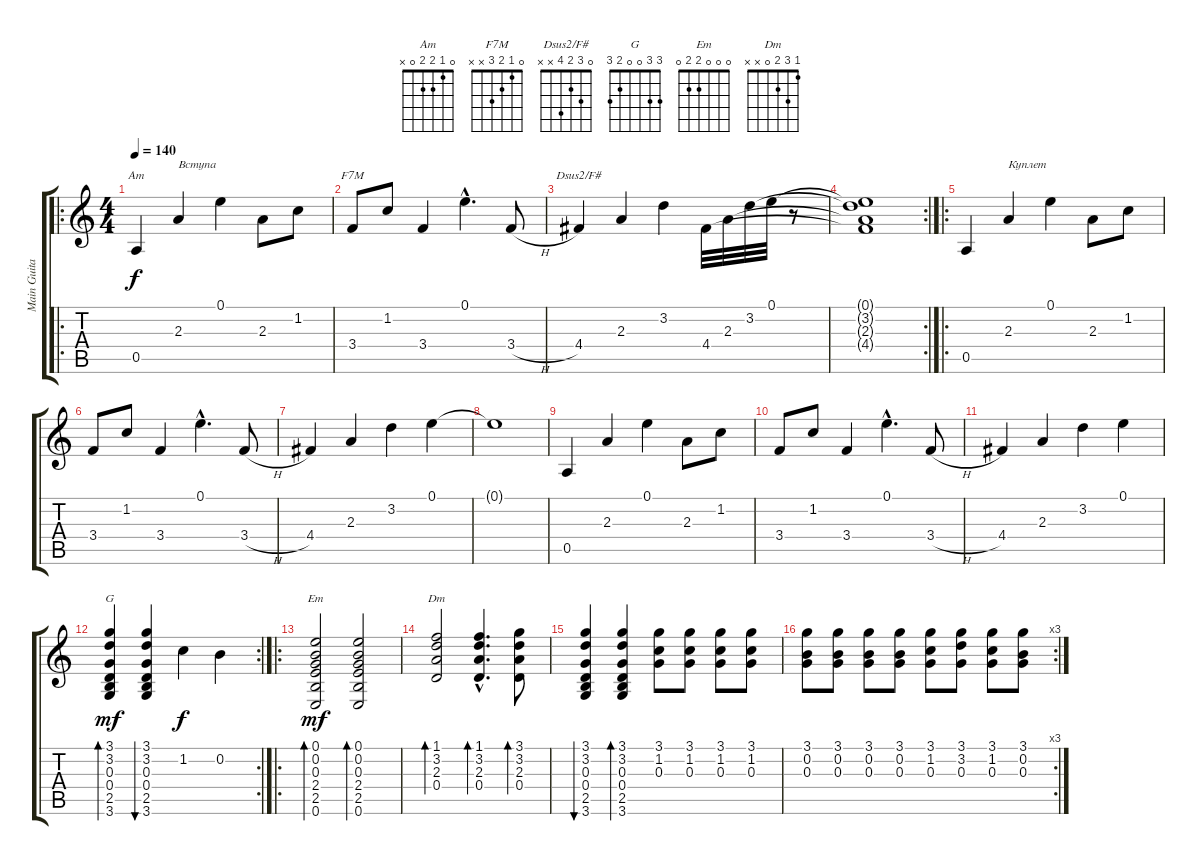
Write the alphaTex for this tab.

\track ("Main Guitat Rythm" "Main Guita") {instrument acousticguitarsteel}
\staff {score tabs}
\tuning (E4 B3 G3 D3 A2 E2) {hide}
\chord ("Am" 0 1 2 2 0 x)
\chord ("F7M" 0 1 2 3 x x)
\chord ("Dsus2/F#" 0 3 2 4 x x)
\chord ("G" 3 3 0 0 2 3)
\chord ("Em" 0 0 0 2 2 0)
\chord ("Dm" 1 3 2 0 x x)
\ro
\ts (4 4)
\tempo 140
\clef g2
\ks c
0.5.4{ch "Am" dy f instrument acousticguitarsteel} 2.3.4{txt "Вступа"} 0.1.4 2.3.8 1.2.8 |
3.4.8{ch "F7M"} 1.2.8 3.4.4 0.1{hac}.4{d} 3.4{h}.8 |
4.4.4{ch "Dsus2/F#"} 2.3.4 3.2.4 4.4.32 2.3.32 3.2.32 0.1.32 r.8 |
\rc 2
(0.1{t} 3.2{t} 2.3{t} 4.4{t}).1 |
\ro
0.5.4 2.3.4{txt "Куплет"} 0.1.4 2.3.8 1.2.8 |
3.4.8 1.2.8 3.4.4 0.1{hac}.4{d} 3.4{h}.8 |
4.4.4 2.3.4 3.2.4 0.1.4 |
0.1{t}.1 |
0.5.4 2.3.4 0.1.4 2.3.8 1.2.8 |
3.4.8 1.2.8 3.4.4 0.1{hac}.4{d} 3.4{h}.8 |
4.4.4 2.3.4 3.2.4 0.1.4 |
\rc 2
(3.1 3.2 0.3 0.4 2.5 3.6).4{bd 60 ch "G" dy mf} (3.1 3.2 0.3 0.4 2.5 3.6).4{bu 60} 1.2.4{dy f} 0.2.4 |
\ro
(0.1 0.2 0.3 2.4 2.5 0.6).2{bd 60 ch "Em" dy mf} (0.1 0.2 0.3 2.4 2.5 0.6).2{bd 60} |
(1.1 3.2 2.3 0.4).2{bd 60 ch "Dm"} (1.1{hac} 3.2{hac} 2.3{hac} 0.4{hac}).4{d bd 60} (3.1 3.2 2.3 0.4).8{bd 60} |
(3.1 3.2 0.3 0.4 2.5 3.6).4{bu 60} (3.1 3.2 0.3 0.4 2.5 3.6).4{bd 60} (3.1 1.2 0.3).8 (3.1 1.2 0.3).8 (3.1 1.2 0.3).8 (3.1 1.2 0.3).8 |
\rc 3
(3.1 0.2 0.3).8 (3.1 0.2 0.3).8 (3.1 0.2 0.3).8 (3.1 0.2 0.3).8 (3.1 1.2 0.3).8 (3.1 3.2 0.3).8 (3.1 1.2 0.3).8 (3.1 0.2 0.3).8
